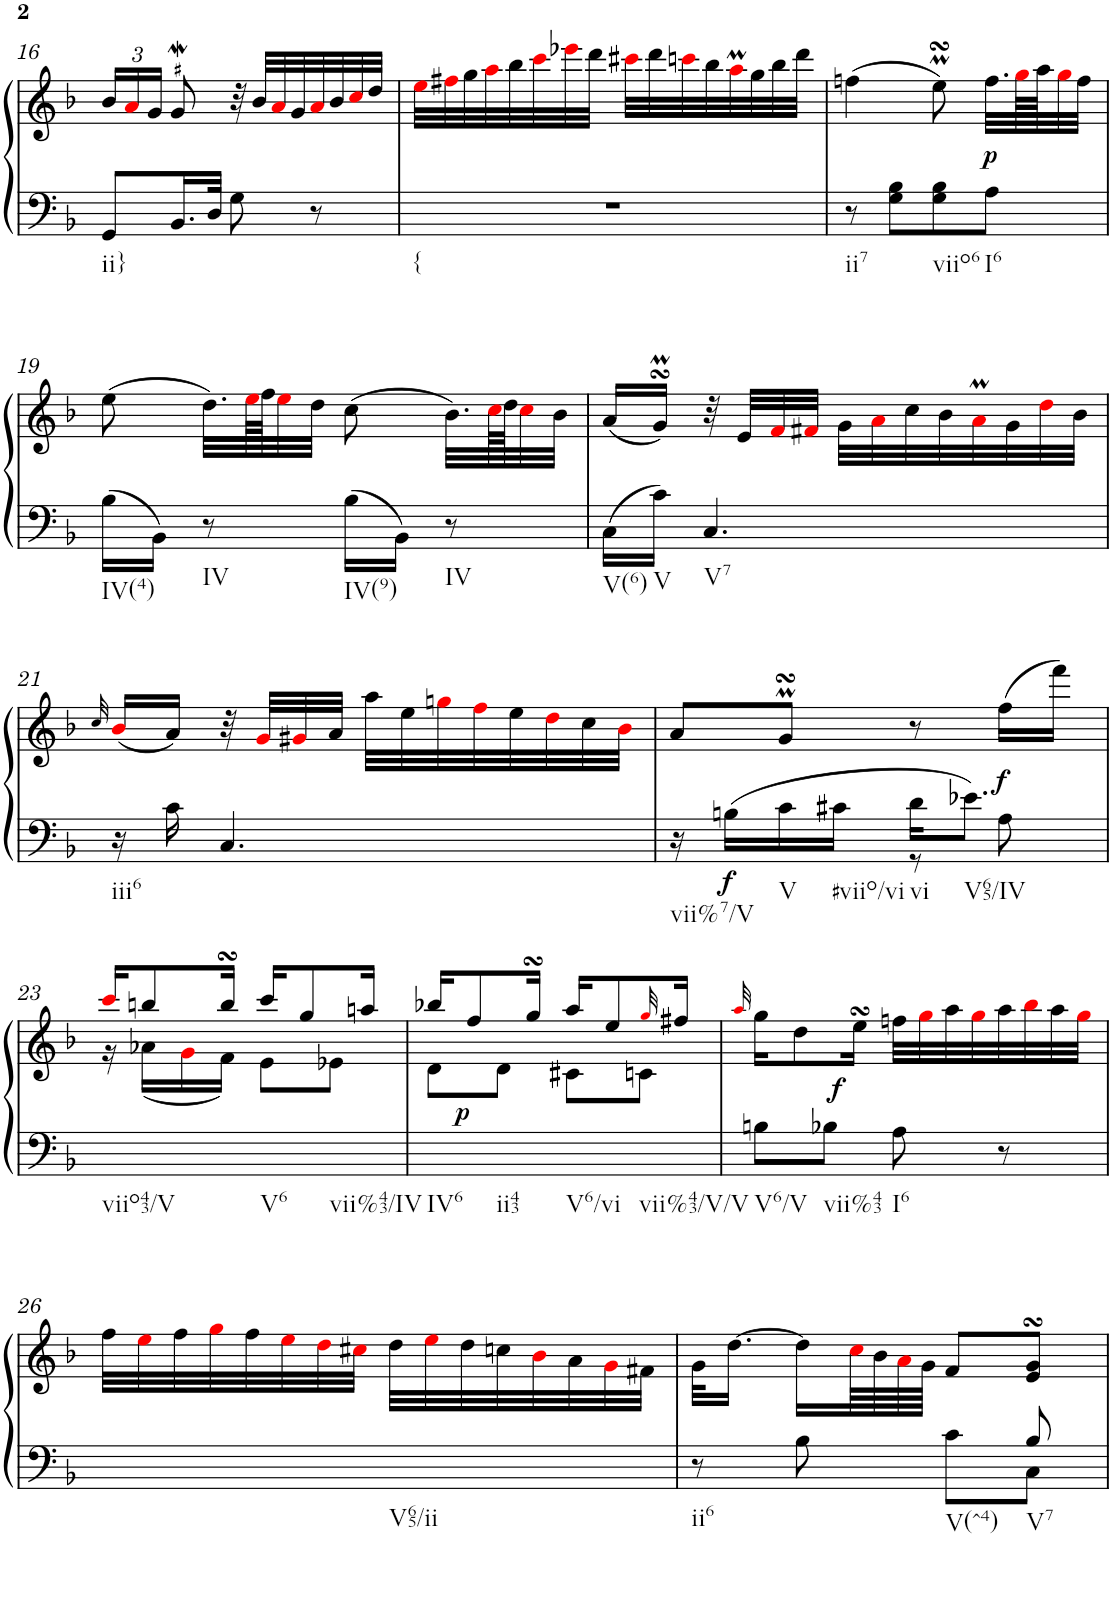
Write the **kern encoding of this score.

**kern	**kern	**dynam
*part1	*part1	*part1
*staff2	*staff1	*staff1/2
*I"Harpsichord	*	*
*I'Hch.	*	*
!!LO:PB:g=z
*clefF4	*clefG2	*
*k[b-]	*k[b-]	*
*F:	*F:	*
*M2/4	*M2/4	*
*	*Xbrackettup	*
=16	=16	=16
!LO:TX:b:t=ii}	!	!
8GG/L	24b-/LL	.
.	24ai/	.
.	24g/JJ	.
16.BB-/L	8gW/	.
32D/JJk	.	.
8G\	32r	.
.	32b-/LLL	.
.	32ai/	.
.	32g/	.
8r	32ai/	.
.	32b-/	.
.	32cci/	.
.	32dd/JJJ	.
=17	=17	=17
!LO:TX:b:t={	!	!
2r	32eei\LLL	.
.	32ff#Xi\	.
.	32gg\	.
.	32aai\	.
.	32bb-\	.
.	32ccci\	.
.	32eee-Xi\	.
.	32ddd\JJJ	.
.	32ccc#Xi\LLL	.
.	32ddd\	.
.	32cccni\	.
.	32bb-\	.
.	32aami\	.
.	32gg\	.
.	32bb-\	.
.	32ddd\JJJ	.
=18	=18	=18
!LO:TX:b:t=ii7	!	!
8r	(>4ffn\	.
8G\ 8B-\L	.	.
!LO:TX:b:t=viio6	!	!
8G\ 8B-\	8eemsSsS\)	.
!LO:TX:b:t=I6	!	!
!	!	!LO:DY:b
8A\J	32.ff\LLL	p
.	128ggi\LL	.
.	128aa\JJ	.
.	32ggi\	.
.	32ff\JJJ	.
!!LO:LB:g=z
=19	=19	=19
!LO:TX:b:t=IV(4)	!	!
16B-\LL	(>8ee\	.
16BB-\JJ	.	.
!LO:TX:b:t=IV	!	!
8r	32.dd\LLL)	.
.	128eei\LL	.
.	128ff\JJ	.
.	32eei\	.
.	32dd\JJJ	.
!LO:TX:b:t=IV(9)	!	!
16B-\LL	(>8cc\	.
16BB-\JJ	.	.
!LO:TX:b:t=IV	!	!
8r	32.b-\LLL)	.
.	128cci\LL	.
.	128dd\JJ	.
.	32cci\	.
.	32b-\JJJ	.
=20	=20	=20
!LO:TX:b:t=V(6)	!	!
16C\LL	(<16a/LL	.
!LO:TX:b:t=V	!	!
16c\JJ	16gMsSSS/JJ)	.
!LO:TX:b:t=V7	!	!
4.C/	32r	.
.	32e/LLL	.
.	32fi/	.
.	32f#Xi/JJJ	.
.	32g\LLL	.
.	32ai\	.
.	32cc\	.
.	32b-\	.
.	32ami\	.
.	32g\	.
.	32ddi\	.
.	32b-\JJJ	.
!!LO:LB:g=z
=21	=21	=21
.	32qcc/	.
!LO:TX:b:t=iii6	!	!
16r	(<16b-i/LL	.
16c\	16a/JJ)	.
4.C/	32r	.
.	32gi/LLL	.
.	32g#Xi/	.
.	32a/JJJ	.
.	32aa\LLL	.
.	32ee\	.
.	32ggni\	.
.	32ffi\	.
.	32ee\	.
.	32ddi\	.
.	32cc\	.
.	32b-i\JJJ	.
=22	=22	=22
*^	*	*
!LO:TX:b:t=vii%7/V	!	!	!
16r	4ryy	8a/L	.
!	!	!	!LO:DY:b=2
16Bn\LL	.	.	f
!LO:TX:b:t=V	!	!	!
16c\	.	8gMsSSS/J	.
!LO:TX:b:t=#viio/vi	!	!	!
16c#X\JJ	.	.	.
!LO:TX:b:t=vi	!	!	!
16d\KL	8r	8r	.
!LO:TX:b:t=V65/IV	!	!	!
8.e-X\J	.	.	.
!	!	!	!LO:DY:b
.	8A\	(>16ff\LL	f
.	.	16fff\JJ)	.
*v	*v	*	*
!!LO:LB:g=z
=23	=23	=23
*	*^	*
!LO:TX:b:t=viio43/V	!	!	!
4ryy	16ccci/KL	16r	.
.	8bbn/	(<16a-X\LL	.
.	.	16gi\	.
.	16bbsSsS/Jk	16f\JJ)	.
!LO:TX:b:t=V6	!	!	!
8ryy	16ccc/KL	8e\L	.
.	8gg/	.	.
!LO:TX:b:t=vii%43/IV	!	!	!
8ryy	.	8e-X\J	.
.	16aan/Jk	.	.
=24	=24	=24	=24
!LO:TX:b:t=IV6	!	!	!
!	!	!	!LO:DY:a=2
8ryy	16bb-X/KL	8d\L	p
.	8ff/	.	.
!LO:TX:b:t=ii43	!	!	!
8ryy	.	8d\J	.
.	16ggsSSS/Jk	.	.
!LO:TX:b:t=V6/vi	!	!	!
8ryy	16aa/KL	8c#X\L	.
.	8ee/	.	.
!LO:TX:b:t=vii%43/V/V	!	!	!
8ryy	.	8cn\J	.
.	32qggi/	.	.
.	16ff#X/Jk	.	.
*	*v	*v	*
=25	=25	=25
.	32qaai/	.
!LO:TX:b:t=V6/V	!	!
8Bn\L	16gg\KL	.
!	!	!LO:DY:b
.	8dd\	f
!LO:TX:b:t=vii%43	!	!
8B-X\J	.	.
.	16eesSsS\Jk	.
!LO:TX:b:t=I6	!	!
8A\	32ffn\LLL	.
.	32ggi\	.
.	32aa\	.
.	32ggi\	.
8r	32aa\	.
.	32bb-i\	.
.	32aa\	.
.	32ggi\JJJ	.
!!LO:LB:g=z
=26	=26	=26
!LO:TX:b:t=V65/ii	!	!
2ryy	32ff\LLL	.
.	32eei\	.
.	32ff\	.
.	32ggi\	.
.	32ff\	.
.	32eei\	.
.	32ddi\	.
.	32cc#Xi\JJJ	.
.	32dd\LLL	.
.	32eei\	.
.	32dd\	.
.	32ccn\	.
.	32b-i\	.
.	32a\	.
.	32gi\	.
.	32f#X\JJJ	.
=27	=27	=27
*^	*	*
!LO:TX:b:t=ii6	!	!	!
8r	4.ryy	32g\KLL	.
.	.	[16.dd\JJ	.
8B-\	.	16dd\LL]	.
.	.	64cci\LL	.
.	.	64b-\	.
.	.	64ai\	.
.	.	64g\JJJJ	.
!LO:TX:b:t=V(^4)	!	!	!
8c\L	.	8f/L	.
!LO:TX:b:t=V7	!	!	!
8C\J	8B-/	8e/sSSs 8g/sSSsJ	.
*v	*v	*	*
=	=	=
*-	*-	*-
